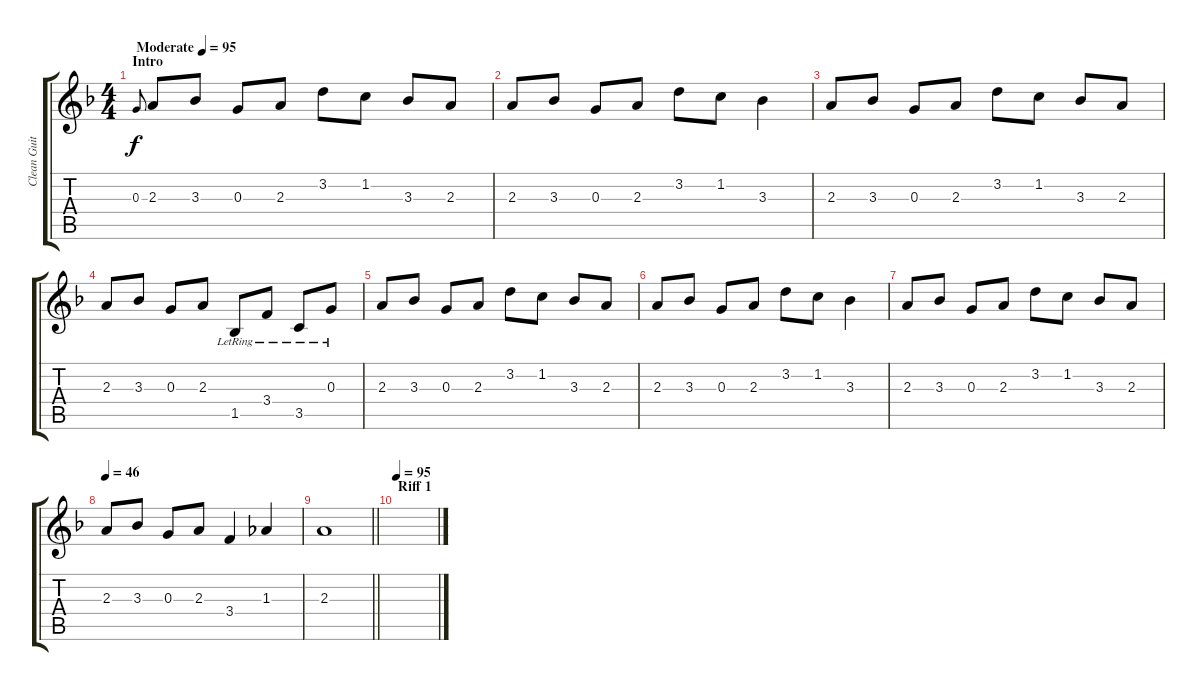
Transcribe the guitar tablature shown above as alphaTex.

\track ("Clean Guitar (Glenn Tipton)" "Clean Guit") {instrument electricguitarjazz}
\staff {score tabs}
\tuning (E4 B3 G3 D3 A2 D2) {hide}
\ts (4 4)
\section ("" "Intro")
\tempo (95 "Moderate")
\clef g2
\ks dminor
0.3.8{gr onbeat dy f instrument electricguitarjazz} 2.3.8 3.3.8 0.3.8 2.3.8 3.2.8 1.2.8 3.3.8 2.3.8 |
2.3.8 3.3.8 0.3.8 2.3.8 3.2.8 1.2.8 3.3.4 |
2.3.8 3.3.8 0.3.8 2.3.8 3.2.8 1.2.8 3.3.8 2.3.8 |
2.3.8 3.3.8 0.3.8 2.3.8 1.5{lr}.8 3.4{lr}.8 3.5{lr}.8 0.3{lr}.8 |
2.3.8 3.3.8 0.3.8 2.3.8 3.2.8 1.2.8 3.3.8 2.3.8 |
2.3.8 3.3.8 0.3.8 2.3.8 3.2.8 1.2.8 3.3.4 |
2.3.8 3.3.8 0.3.8 2.3.8 3.2.8 1.2.8 3.3.8 2.3.8 |
\tempo 46
2.3.8 3.3.8 0.3.8 2.3.8 3.4.4 1.3.4 |
\barLineRight lightlight
2.3.1 |
\section ("" "Riff 1")
\tempo 95
